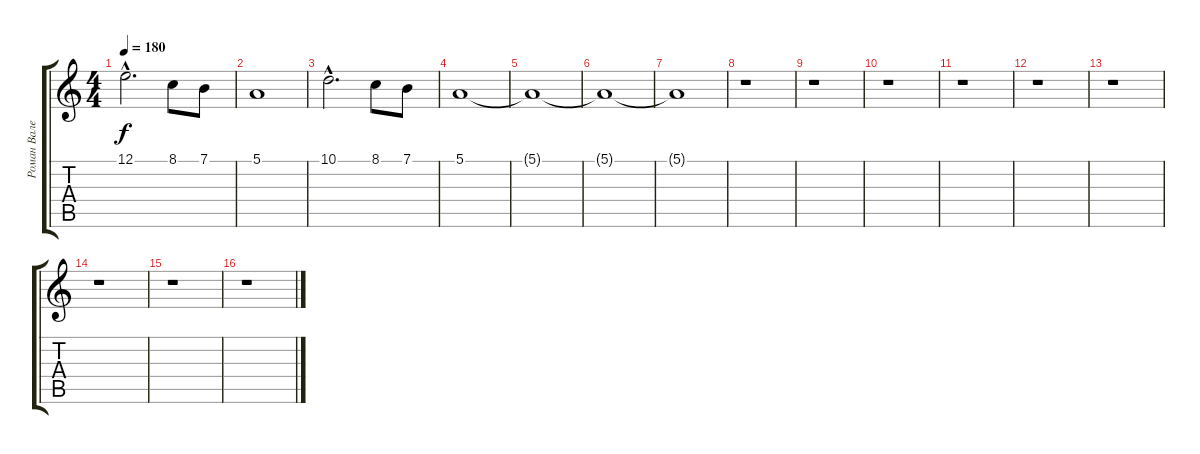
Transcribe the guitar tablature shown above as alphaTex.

\track ("Роман Валерьев" "Роман Вале") {instrument brasssection}
\staff {score tabs}
\tuning (E4 B3 G3 D3 A2 E2) {hide}
\ts (4 4)
\tempo 180
\clef g2
\ks c
12.1{hac}.2{d dy f} 8.1.8 7.1.8 |
5.1.1 |
10.1{hac}.2{d} 8.1.8 7.1.8 |
5.1.1 |
5.1{t}.1 |
5.1{t}.1 |
5.1{t}.1 |
r.1 |
r.1 |
r.1 |
r.1 |
r.1 |
r.1 |
r.1 |
r.1 |
r.1
